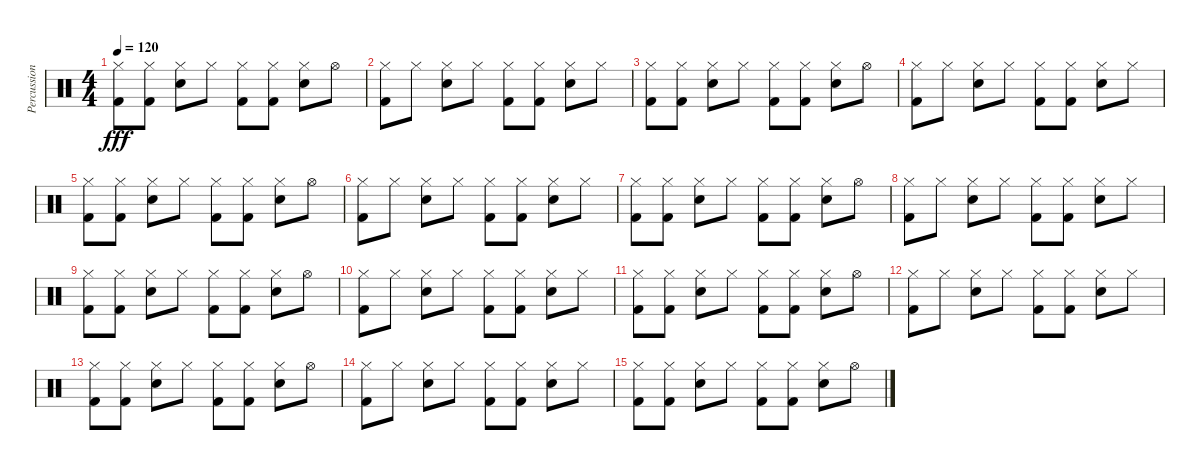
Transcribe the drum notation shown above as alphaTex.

\track ("Percussion" "Percussion") {instrument percussion}
\staff {score}
\articulation defaults
\ts (4 4)
\tempo 120
\clef neutral
\ks c
("Hi-Hat (closed)" "Kick (hit) 2").8{dy fff} ("Hi-Hat (closed)" "Kick (hit) 2").8 ("Hi-Hat (closed)" "Snare (hit) 2").8 "Hi-Hat (closed)".8 ("Hi-Hat (closed)" "Kick (hit) 2").8 ("Hi-Hat (closed)" "Kick (hit) 2").8 ("Hi-Hat (closed)" "Snare (hit) 2").8 "Hi-Hat (open)".8 |
("Hi-Hat (closed)" "Kick (hit) 2").8 "Hi-Hat (closed)".8 ("Hi-Hat (closed)" "Snare (hit) 2").8 "Hi-Hat (closed)".8 ("Hi-Hat (closed)" "Kick (hit) 2").8 ("Hi-Hat (closed)" "Kick (hit) 2").8 ("Hi-Hat (closed)" "Snare (hit) 2").8 "Hi-Hat (closed)".8 |
("Hi-Hat (closed)" "Kick (hit) 2").8 ("Hi-Hat (closed)" "Kick (hit) 2").8 ("Hi-Hat (closed)" "Snare (hit) 2").8 "Hi-Hat (closed)".8 ("Hi-Hat (closed)" "Kick (hit) 2").8 ("Hi-Hat (closed)" "Kick (hit) 2").8 ("Hi-Hat (closed)" "Snare (hit) 2").8 "Hi-Hat (open)".8 |
("Hi-Hat (closed)" "Kick (hit) 2").8 "Hi-Hat (closed)".8 ("Hi-Hat (closed)" "Snare (hit) 2").8 "Hi-Hat (closed)".8 ("Hi-Hat (closed)" "Kick (hit) 2").8 ("Hi-Hat (closed)" "Kick (hit) 2").8 ("Hi-Hat (closed)" "Snare (hit) 2").8 "Hi-Hat (closed)".8 |
("Hi-Hat (closed)" "Kick (hit) 2").8 ("Hi-Hat (closed)" "Kick (hit) 2").8 ("Hi-Hat (closed)" "Snare (hit) 2").8 "Hi-Hat (closed)".8 ("Hi-Hat (closed)" "Kick (hit) 2").8 ("Hi-Hat (closed)" "Kick (hit) 2").8 ("Hi-Hat (closed)" "Snare (hit) 2").8 "Hi-Hat (open)".8 |
("Hi-Hat (closed)" "Kick (hit) 2").8 "Hi-Hat (closed)".8 ("Hi-Hat (closed)" "Snare (hit) 2").8 "Hi-Hat (closed)".8 ("Hi-Hat (closed)" "Kick (hit) 2").8 ("Hi-Hat (closed)" "Kick (hit) 2").8 ("Hi-Hat (closed)" "Snare (hit) 2").8 "Hi-Hat (closed)".8 |
("Hi-Hat (closed)" "Kick (hit) 2").8 ("Hi-Hat (closed)" "Kick (hit) 2").8 ("Hi-Hat (closed)" "Snare (hit) 2").8 "Hi-Hat (closed)".8 ("Hi-Hat (closed)" "Kick (hit) 2").8 ("Hi-Hat (closed)" "Kick (hit) 2").8 ("Hi-Hat (closed)" "Snare (hit) 2").8 "Hi-Hat (open)".8 |
("Hi-Hat (closed)" "Kick (hit) 2").8 "Hi-Hat (closed)".8 ("Hi-Hat (closed)" "Snare (hit) 2").8 "Hi-Hat (closed)".8 ("Hi-Hat (closed)" "Kick (hit) 2").8 ("Hi-Hat (closed)" "Kick (hit) 2").8 ("Hi-Hat (closed)" "Snare (hit) 2").8 "Hi-Hat (closed)".8 |
("Hi-Hat (closed)" "Kick (hit) 2").8 ("Hi-Hat (closed)" "Kick (hit) 2").8 ("Hi-Hat (closed)" "Snare (hit) 2").8 "Hi-Hat (closed)".8 ("Hi-Hat (closed)" "Kick (hit) 2").8 ("Hi-Hat (closed)" "Kick (hit) 2").8 ("Hi-Hat (closed)" "Snare (hit) 2").8 "Hi-Hat (open)".8 |
("Hi-Hat (closed)" "Kick (hit) 2").8 "Hi-Hat (closed)".8 ("Hi-Hat (closed)" "Snare (hit) 2").8 "Hi-Hat (closed)".8 ("Hi-Hat (closed)" "Kick (hit) 2").8 ("Hi-Hat (closed)" "Kick (hit) 2").8 ("Hi-Hat (closed)" "Snare (hit) 2").8 "Hi-Hat (closed)".8 |
("Hi-Hat (closed)" "Kick (hit) 2").8 ("Hi-Hat (closed)" "Kick (hit) 2").8 ("Hi-Hat (closed)" "Snare (hit) 2").8 "Hi-Hat (closed)".8 ("Hi-Hat (closed)" "Kick (hit) 2").8 ("Hi-Hat (closed)" "Kick (hit) 2").8 ("Hi-Hat (closed)" "Snare (hit) 2").8 "Hi-Hat (open)".8 |
("Hi-Hat (closed)" "Kick (hit) 2").8 "Hi-Hat (closed)".8 ("Hi-Hat (closed)" "Snare (hit) 2").8 "Hi-Hat (closed)".8 ("Hi-Hat (closed)" "Kick (hit) 2").8 ("Hi-Hat (closed)" "Kick (hit) 2").8 ("Hi-Hat (closed)" "Snare (hit) 2").8 "Hi-Hat (closed)".8 |
("Hi-Hat (closed)" "Kick (hit) 2").8 ("Hi-Hat (closed)" "Kick (hit) 2").8 ("Hi-Hat (closed)" "Snare (hit) 2").8 "Hi-Hat (closed)".8 ("Hi-Hat (closed)" "Kick (hit) 2").8 ("Hi-Hat (closed)" "Kick (hit) 2").8 ("Hi-Hat (closed)" "Snare (hit) 2").8 "Hi-Hat (open)".8 |
("Hi-Hat (closed)" "Kick (hit) 2").8 "Hi-Hat (closed)".8 ("Hi-Hat (closed)" "Snare (hit) 2").8 "Hi-Hat (closed)".8 ("Hi-Hat (closed)" "Kick (hit) 2").8 ("Hi-Hat (closed)" "Kick (hit) 2").8 ("Hi-Hat (closed)" "Snare (hit) 2").8 "Hi-Hat (closed)".8 |
("Hi-Hat (closed)" "Kick (hit) 2").8 ("Hi-Hat (closed)" "Kick (hit) 2").8 ("Hi-Hat (closed)" "Snare (hit) 2").8 "Hi-Hat (closed)".8 ("Hi-Hat (closed)" "Kick (hit) 2").8 ("Hi-Hat (closed)" "Kick (hit) 2").8 ("Hi-Hat (closed)" "Snare (hit) 2").8 "Hi-Hat (open)".8
